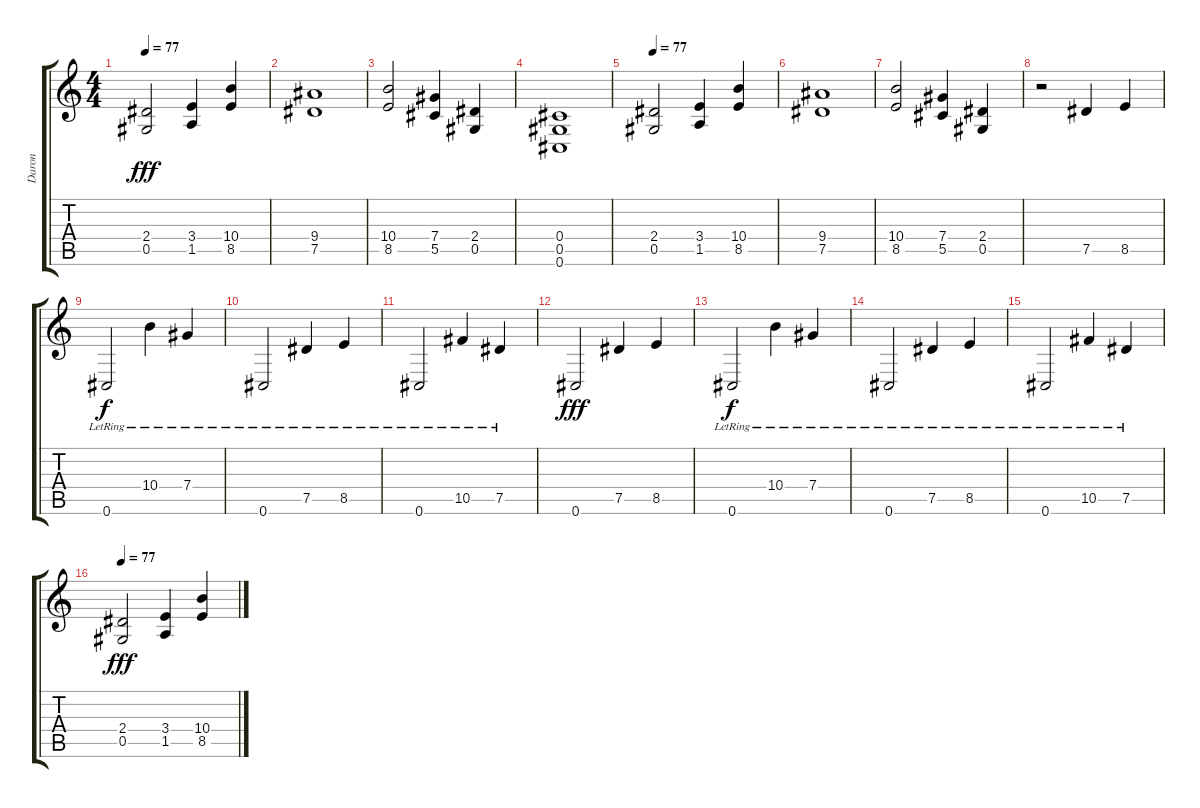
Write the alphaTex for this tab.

\track ("Daron" "Daron") {instrument electricguitarclean}
\staff {score tabs}
\tuning (Eb4 Bb3 Gb3 Db3 Ab2 Db2) {hide}
\ts (4 4)
\tempo 77
\clef g2
\ks c
(2.4 0.5).2{dy fff instrument overdrivenguitar} (3.4 1.5).4 (10.4 8.5).4 |
(9.4 7.5).1 |
(10.4 8.5).2 (7.4 5.5).4 (2.4 0.5).4 |
(0.4 0.5 0.6).1 |
\tempo 77
(2.4 0.5).2{instrument overdrivenguitar} (3.4 1.5).4 (10.4 8.5).4 |
(9.4 7.5).1 |
(10.4 8.5).2 (7.4 5.5).4 (2.4 0.5).4 |
r.2 7.5.4{instrument electricguitarclean} 8.5.4 |
0.6{lr}.2{dy f} 10.4{lr}.4 7.4{lr}.4 |
0.6{lr}.2 7.5{lr}.4 8.5{lr}.4 |
0.6{lr}.2 10.5{lr}.4 7.5{lr}.4 |
0.6.2{dy fff} 7.5.4{instrument electricguitarclean} 8.5.4 |
0.6{lr}.2{dy f} 10.4{lr}.4 7.4{lr}.4 |
0.6{lr}.2 7.5{lr}.4 8.5{lr}.4 |
0.6{lr}.2 10.5{lr}.4 7.5{lr}.4 |
\tempo 77
(2.4 0.5).2{dy fff instrument overdrivenguitar} (3.4 1.5).4 (10.4 8.5).4
